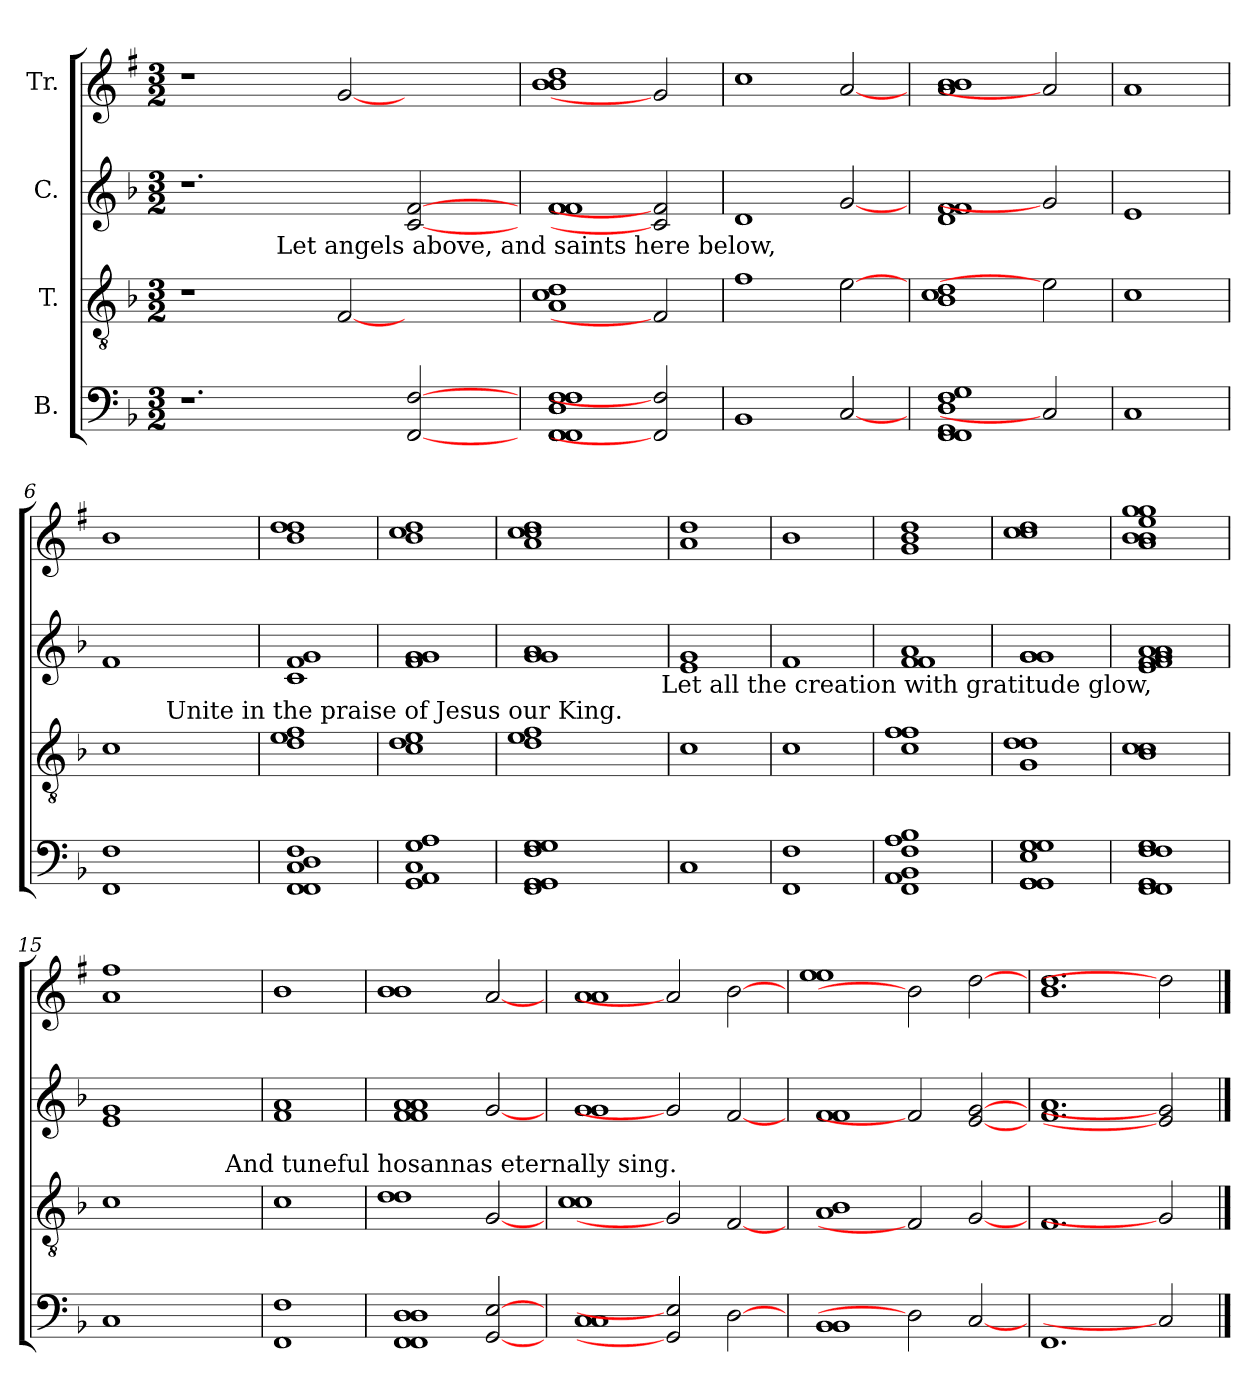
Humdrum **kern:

**kern	**kern	**kern	**kern
*part4	*part3	*part2	*part1
*staff4	*staff3	*staff2	*staff1
*I"B.	*I"T.	*I"C.	*I"Tr.
!!LO:PB:g=z
*stria5	*stria5	*stria5	*stria5
*clefF4	*clefGv2	*clefG2	*clefG2
*	*	*	*ITrd1c2
*k[b-]	*k[b-]	*k[b-]	*k[b-]
*F:	*F:	*F:	*F:
*M3/2	*M3/2	*M3/2	*M3/2
=1	=1	=1	=1
*	*	*^	*
1.r	1r	1.r	2ryy	1r
.	.	.	16.ryy	.
!	!	!	!LO:TX:b:t=Let angels above, and saints here below,	!
.	.	.	1ryy	.
.	[2F	.	.	[2f
[2F [2FF	2ryy	[2f [2c	.	2ryy
.	.	.	4ryy	.
.	.	.	8ryy	.
.	.	.	32ryy	.
*	*	*v	*v	*
=2	=2	=2	=2
1F 1F 1FF 1FF 1FF 1D	1c 1A 1d	1f 1f 1f	1cc 1a 1a
2F] 2FF]	2F]	2f] 2c]	2f]
=3	=3	=3	=3
1BB-	1f	1d	1b-
[2C	[2e	[2g	[2g
=4	=4	=4	=4
1G 1F 1D 1FF 1FF 1GG	1d 1c 1B-	1f 1f 1d	1a 1a 1g
2C]	2e]	2g]	2g]
=5	=5	=5	=5
1C	1c	1e	1g>
=6	=6	=6	=6
*	*^	*	*
1F 1FF	1c	4ryy	1f	1a
.	.	16..ryy	.	.
!	!	!LO:TX:a:t=Unite in the praise of Jesus our King.	!	!
.	.	2ryy	.	.
.	.	8ryy	.	.
.	.	64ryy	.	.
*	*v	*v	*	*
=7	=7	=7	=7
1F 1D 1C 1FF 1FF	1e 1d 1f	1g 1f 1c	1cc 1a 1cc
=8	=8	=8	=8
1A 1G 1AA 1GG 1C	1d 1c 1e	1g 1f 1g	1b- 1a 1cc
=9	=9	=9	=9
*	*	*^	*
1G 1G 1F 1GG 1FF 1GG	1f 1e 1d	1a 1g 1g	2ryy	1cc 1b- 1b- 1g
.	.	.	4ryy	.
.	.	.	8...ryy	.
!	!	!	!LO:TX:b:t=Let all the creation with gratitude glow,	!
.	.	.	64ryy	.
*	*	*v	*v	*
=10	=10	=10	=10
1C	1c	1e 1g	1cc 1g
=11	=11	=11	=11
1F 1FF	1c	1f	1a
=12	=12	=12	=12
1B- 1A 1F 1BB- 1FF 1AA	1f 1f 1c	1a 1f 1f	1cc> 1f> 1a>
=13	=13	=13	=13
1G 1G 1E 1GG 1GG 1GG	1d 1d 1G	1g 1g 1g	1b- 1b- 1cc
=14	=14	=14	=14
1G 1F 1F 1FF 1FF 1GG	1c 1c 1B-	1a 1a 1f 1f 1e 1g	1ff 1ff 1dd 1a 1a 1g
=15	=15	=15	=15
*	*^	*	*
1C	1c	2ryy	1e 1g	1ee 1g
.	.	4ryy	.	.
.	.	16.ryy	.	.
!	!	!LO:TX:a:t=And tuneful hosannas eternally sing.	!	!
.	.	8ryy	.	.
.	.	32ryy	.	.
*	*v	*v	*	*
=16	=16	=16	=16
1F 1FF	1c	1a 1f	1a
=17	=17	=17	=17
1D 1D 1FF 1FF	1d 1d	1a 1f 1f 1a	1a 1a
[2E [2GG	[2G	[2g	[2g
=18	=18	=18	=18
1C 1C	1c 1c	1g 1g	1g> 1g>
2E] 2GG]	2G]	2g]	2g]
[2D	[2F	[2f	[2a
=19	=19	=19	=19
1BB- 1BB-	1B- 1A	1f 1f	1dd 1dd
2D]	2F]	2f]	2a]
[2C	[2G	[2e [2g	[2cc
=20	=20	=20	=20
1.FF	1.F	1.a 1.f	1.cc 1.a
2C]	2G]	2e] 2g]	2cc]
==	==	==	==
*-	*-	*-	*-
